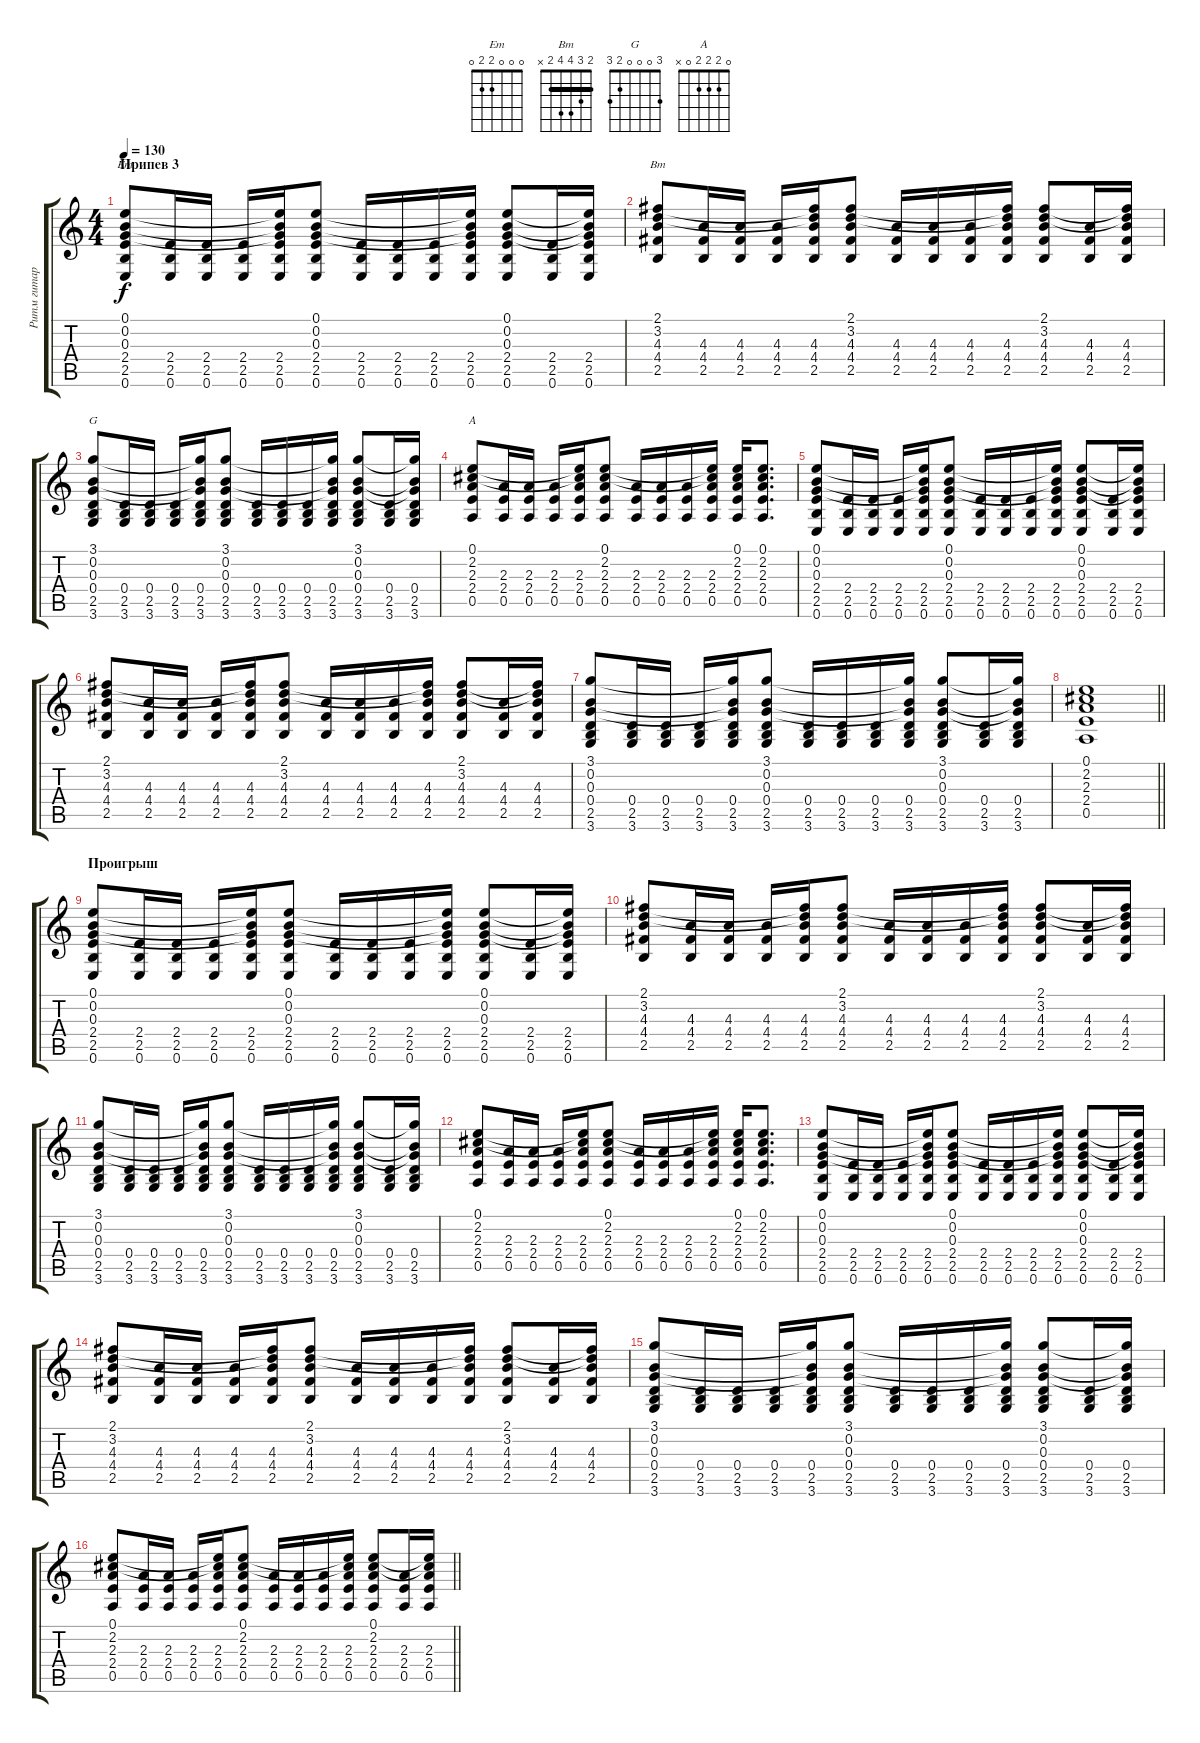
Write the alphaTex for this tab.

\track ("Ритм гитара" "Ритм гитар") {instrument acousticguitarsteel}
\staff {score tabs}
\tuning (E4 B3 G3 D3 A2 E2) {hide}
\chord ("Em" 0 0 0 2 2 0)
\chord ("Bm" 2 3 4 4 2 x) {barre 2}
\chord ("G" 3 0 0 0 2 3)
\chord ("A" 0 2 2 2 0 x)
\ts (4 4)
\section ("" "Припев 3")
\tempo 130
\clef g2
\ks c
(0.1 0.2 0.3 2.4 2.5 0.6).8{ch "Em" dy f} (2.4 2.5 0.6).16 (2.4 2.5 0.6).16 (2.4 2.5 0.6).16 (0.1{t} 0.2{t} 0.3{t} 2.4 2.5 0.6).16 (0.1 0.2 0.3 2.4 2.5 0.6).8 (2.4 2.5 0.6).16 (2.4 2.5 0.6).16 (2.4 2.5 0.6).16 (0.1{t} 0.2{t} 0.3{t} 2.4 2.5 0.6).16 (0.1 0.2 0.3 2.4 2.5 0.6).8 (2.4 2.5 0.6).16 (0.1{t} 0.2{t} 0.3{t} 2.4 2.5 0.6).16 |
(2.1 3.2 4.3 4.4 2.5).8{ch "Bm"} (4.3 4.4 2.5).16 (4.3 4.4 2.5).16 (4.3 4.4 2.5).16 (2.1{t} 3.2{t} 4.3 4.4 2.5).16 (2.1 3.2 4.3 4.4 2.5).8 (4.3 4.4 2.5).16 (4.3 4.4 2.5).16 (4.3 4.4 2.5).16 (2.1{t} 3.2{t} 4.3 4.4 2.5).16 (2.1 3.2 4.3 4.4 2.5).8 (4.3 4.4 2.5).16 (2.1{t} 3.2{t} 4.3 4.4 2.5).16 |
(3.1 0.2 0.3 0.4 2.5 3.6).8{ch "G"} (0.4 2.5 3.6).16 (0.4 2.5 3.6).16 (0.4 2.5 3.6).16 (3.1{t} 0.2{t} 0.3{t} 0.4 2.5 3.6).16 (3.1 0.2 0.3 0.4 2.5 3.6).8 (0.4 2.5 3.6).16 (0.4 2.5 3.6).16 (0.4 2.5 3.6).16 (3.1{t} 0.2{t} 0.3{t} 0.4 2.5 3.6).16 (3.1 0.2 0.3 0.4 2.5 3.6).8 (0.4 2.5 3.6).16 (3.1{t} 0.2{t} 0.3{t} 0.4 2.5 3.6).16 |
(0.1 2.2 2.3 2.4 0.5).8{ch "A"} (2.3 2.4 0.5).16 (2.3 2.4 0.5).16 (2.3 2.4 0.5).16 (0.1{t} 2.2{t} 2.3 2.4 0.5).16 (0.1 2.2 2.3 2.4 0.5).8 (2.3 2.4 0.5).16 (2.3 2.4 0.5).16 (2.3 2.4 0.5).16 (0.1{t} 2.2{t} 2.3 2.4 0.5).16 (0.1 2.2 2.3 2.4 0.5).16 (0.1 2.2 2.3 2.4 0.5).8{d} |
(0.1 0.2 0.3 2.4 2.5 0.6).8 (2.4 2.5 0.6).16 (2.4 2.5 0.6).16 (2.4 2.5 0.6).16 (0.1{t} 0.2{t} 0.3{t} 2.4 2.5 0.6).16 (0.1 0.2 0.3 2.4 2.5 0.6).8 (2.4 2.5 0.6).16 (2.4 2.5 0.6).16 (2.4 2.5 0.6).16 (0.1{t} 0.2{t} 0.3{t} 2.4 2.5 0.6).16 (0.1 0.2 0.3 2.4 2.5 0.6).8 (2.4 2.5 0.6).16 (0.1{t} 0.2{t} 0.3{t} 2.4 2.5 0.6).16 |
(2.1 3.2 4.3 4.4 2.5).8 (4.3 4.4 2.5).16 (4.3 4.4 2.5).16 (4.3 4.4 2.5).16 (2.1{t} 3.2{t} 4.3 4.4 2.5).16 (2.1 3.2 4.3 4.4 2.5).8 (4.3 4.4 2.5).16 (4.3 4.4 2.5).16 (4.3 4.4 2.5).16 (2.1{t} 3.2{t} 4.3 4.4 2.5).16 (2.1 3.2 4.3 4.4 2.5).8 (4.3 4.4 2.5).16 (2.1{t} 3.2{t} 4.3 4.4 2.5).16 |
(3.1 0.2 0.3 0.4 2.5 3.6).8 (0.4 2.5 3.6).16 (0.4 2.5 3.6).16 (0.4 2.5 3.6).16 (3.1{t} 0.2{t} 0.3{t} 0.4 2.5 3.6).16 (3.1 0.2 0.3 0.4 2.5 3.6).8 (0.4 2.5 3.6).16 (0.4 2.5 3.6).16 (0.4 2.5 3.6).16 (3.1{t} 0.2{t} 0.3{t} 0.4 2.5 3.6).16 (3.1 0.2 0.3 0.4 2.5 3.6).8 (0.4 2.5 3.6).16 (3.1{t} 0.2{t} 0.3{t} 0.4 2.5 3.6).16 |
\barLineRight lightlight
(0.1 2.2 2.3 2.4 0.5).1 |
\section ("" "Проигрыш")
(0.1 0.2 0.3 2.4 2.5 0.6).8 (2.4 2.5 0.6).16 (2.4 2.5 0.6).16 (2.4 2.5 0.6).16 (0.1{t} 0.2{t} 0.3{t} 2.4 2.5 0.6).16 (0.1 0.2 0.3 2.4 2.5 0.6).8 (2.4 2.5 0.6).16 (2.4 2.5 0.6).16 (2.4 2.5 0.6).16 (0.1{t} 0.2{t} 0.3{t} 2.4 2.5 0.6).16 (0.1 0.2 0.3 2.4 2.5 0.6).8 (2.4 2.5 0.6).16 (0.1{t} 0.2{t} 0.3{t} 2.4 2.5 0.6).16 |
(2.1 3.2 4.3 4.4 2.5).8 (4.3 4.4 2.5).16 (4.3 4.4 2.5).16 (4.3 4.4 2.5).16 (2.1{t} 3.2{t} 4.3 4.4 2.5).16 (2.1 3.2 4.3 4.4 2.5).8 (4.3 4.4 2.5).16 (4.3 4.4 2.5).16 (4.3 4.4 2.5).16 (2.1{t} 3.2{t} 4.3 4.4 2.5).16 (2.1 3.2 4.3 4.4 2.5).8 (4.3 4.4 2.5).16 (2.1{t} 3.2{t} 4.3 4.4 2.5).16 |
(3.1 0.2 0.3 0.4 2.5 3.6).8 (0.4 2.5 3.6).16 (0.4 2.5 3.6).16 (0.4 2.5 3.6).16 (3.1{t} 0.2{t} 0.3{t} 0.4 2.5 3.6).16 (3.1 0.2 0.3 0.4 2.5 3.6).8 (0.4 2.5 3.6).16 (0.4 2.5 3.6).16 (0.4 2.5 3.6).16 (3.1{t} 0.2{t} 0.3{t} 0.4 2.5 3.6).16 (3.1 0.2 0.3 0.4 2.5 3.6).8 (0.4 2.5 3.6).16 (3.1{t} 0.2{t} 0.3{t} 0.4 2.5 3.6).16 |
(0.1 2.2 2.3 2.4 0.5).8 (2.3 2.4 0.5).16 (2.3 2.4 0.5).16 (2.3 2.4 0.5).16 (0.1{t} 2.2{t} 2.3 2.4 0.5).16 (0.1 2.2 2.3 2.4 0.5).8 (2.3 2.4 0.5).16 (2.3 2.4 0.5).16 (2.3 2.4 0.5).16 (0.1{t} 2.2{t} 2.3 2.4 0.5).16 (0.1 2.2 2.3 2.4 0.5).16 (0.1 2.2 2.3 2.4 0.5).8{d} |
(0.1 0.2 0.3 2.4 2.5 0.6).8 (2.4 2.5 0.6).16 (2.4 2.5 0.6).16 (2.4 2.5 0.6).16 (0.1{t} 0.2{t} 0.3{t} 2.4 2.5 0.6).16 (0.1 0.2 0.3 2.4 2.5 0.6).8 (2.4 2.5 0.6).16 (2.4 2.5 0.6).16 (2.4 2.5 0.6).16 (0.1{t} 0.2{t} 0.3{t} 2.4 2.5 0.6).16 (0.1 0.2 0.3 2.4 2.5 0.6).8 (2.4 2.5 0.6).16 (0.1{t} 0.2{t} 0.3{t} 2.4 2.5 0.6).16 |
(2.1 3.2 4.3 4.4 2.5).8 (4.3 4.4 2.5).16 (4.3 4.4 2.5).16 (4.3 4.4 2.5).16 (2.1{t} 3.2{t} 4.3 4.4 2.5).16 (2.1 3.2 4.3 4.4 2.5).8 (4.3 4.4 2.5).16 (4.3 4.4 2.5).16 (4.3 4.4 2.5).16 (2.1{t} 3.2{t} 4.3 4.4 2.5).16 (2.1 3.2 4.3 4.4 2.5).8 (4.3 4.4 2.5).16 (2.1{t} 3.2{t} 4.3 4.4 2.5).16 |
(3.1 0.2 0.3 0.4 2.5 3.6).8 (0.4 2.5 3.6).16 (0.4 2.5 3.6).16 (0.4 2.5 3.6).16 (3.1{t} 0.2{t} 0.3{t} 0.4 2.5 3.6).16 (3.1 0.2 0.3 0.4 2.5 3.6).8 (0.4 2.5 3.6).16 (0.4 2.5 3.6).16 (0.4 2.5 3.6).16 (3.1{t} 0.2{t} 0.3{t} 0.4 2.5 3.6).16 (3.1 0.2 0.3 0.4 2.5 3.6).8 (0.4 2.5 3.6).16 (3.1{t} 0.2{t} 0.3{t} 0.4 2.5 3.6).16 |
\barLineRight lightlight
(0.1 2.2 2.3 2.4 0.5).8 (2.3 2.4 0.5).16 (2.3 2.4 0.5).16 (2.3 2.4 0.5).16 (0.1{t} 2.2{t} 2.3 2.4 0.5).16 (0.1 2.2 2.3 2.4 0.5).8 (2.3 2.4 0.5).16 (2.3 2.4 0.5).16 (2.3 2.4 0.5).16 (0.1{t} 2.2{t} 2.3 2.4 0.5).16 (0.1 2.2 2.3 2.4 0.5).8 (2.3 2.4 0.5).16 (0.1{t} 2.2{t} 2.3 2.4 0.5).16
